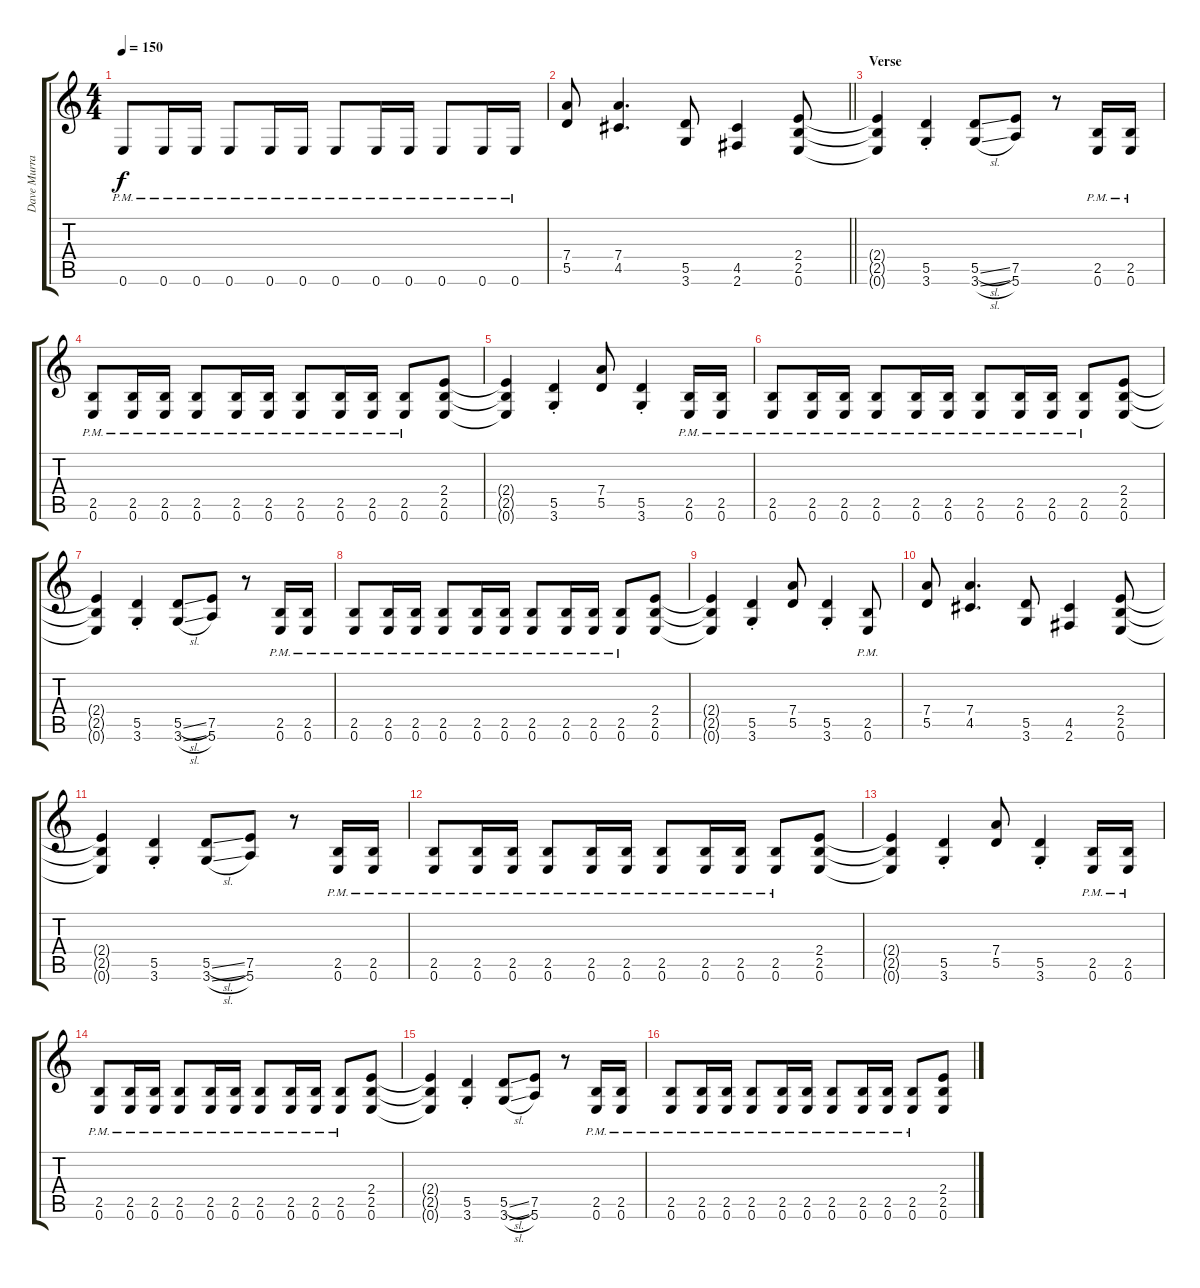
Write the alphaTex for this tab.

\track ("Dave Murray" "Dave Murra") {instrument distortionguitar}
\staff {score tabs}
\tuning (E4 B3 G3 D3 A2 E2) {hide}
\ts (4 4)
\tempo 150
\clef g2
\ks c
0.6{pm}.8{dy f} 0.6{pm}.16 0.6{pm}.16 0.6{pm}.8 0.6{pm}.16 0.6{pm}.16 0.6{pm}.8 0.6{pm}.16 0.6{pm}.16 0.6{pm}.8 0.6{pm}.16 0.6{pm}.16 |
\barLineRight lightlight
(7.4 5.5).8 (7.4 4.5).4{d} (5.5 3.6).8 (4.5 2.6).4 (2.4 2.5 0.6).8 |
\section ("" "Verse")
(2.4{t} 2.5{t} 0.6{t}).4{volume 10} (5.5{st} 3.6{st}).4 (5.5{sl} 3.6{sl}).8 (7.5 5.6).8 r.8 (2.5{pm} 0.6{pm}).16 (2.5{pm} 0.6{pm}).16 |
(2.5{pm} 0.6{pm}).8 (2.5{pm} 0.6{pm}).16 (2.5{pm} 0.6{pm}).16 (2.5{pm} 0.6{pm}).8 (2.5{pm} 0.6{pm}).16 (2.5{pm} 0.6{pm}).16 (2.5{pm} 0.6{pm}).8 (2.5{pm} 0.6{pm}).16 (2.5{pm} 0.6{pm}).16 (2.5{pm} 0.6{pm}).8 (2.4 2.5 0.6).8 |
(2.4{t} 2.5{t} 0.6{t}).4 (5.5{st} 3.6{st}).4 (7.4 5.5).8 (5.5{st} 3.6{st}).4 (2.5{pm} 0.6{pm}).16 (2.5{pm} 0.6{pm}).16 |
(2.5{pm} 0.6{pm}).8 (2.5{pm} 0.6{pm}).16 (2.5{pm} 0.6{pm}).16 (2.5{pm} 0.6{pm}).8 (2.5{pm} 0.6{pm}).16 (2.5{pm} 0.6{pm}).16 (2.5{pm} 0.6{pm}).8 (2.5{pm} 0.6{pm}).16 (2.5{pm} 0.6{pm}).16 (2.5{pm} 0.6{pm}).8 (2.4 2.5 0.6).8 |
(2.4{t} 2.5{t} 0.6{t}).4 (5.5{st} 3.6{st}).4 (5.5{sl} 3.6{sl}).8 (7.5 5.6).8 r.8 (2.5{pm} 0.6{pm}).16 (2.5{pm} 0.6{pm}).16 |
(2.5{pm} 0.6{pm}).8 (2.5{pm} 0.6{pm}).16 (2.5{pm} 0.6{pm}).16 (2.5{pm} 0.6{pm}).8 (2.5{pm} 0.6{pm}).16 (2.5{pm} 0.6{pm}).16 (2.5{pm} 0.6{pm}).8 (2.5{pm} 0.6{pm}).16 (2.5{pm} 0.6{pm}).16 (2.5{pm} 0.6{pm}).8 (2.4 2.5 0.6).8 |
(2.4{t} 2.5{t} 0.6{t}).4 (5.5{st} 3.6{st}).4 (7.4 5.5).8 (5.5{st} 3.6{st}).4 (2.5{pm} 0.6{pm}).8 |
(7.4 5.5).8 (7.4 4.5).4{d} (5.5 3.6).8 (4.5 2.6).4 (2.4 2.5 0.6).8 |
(2.4{t} 2.5{t} 0.6{t}).4 (5.5{st} 3.6{st}).4 (5.5{sl} 3.6{sl}).8 (7.5 5.6).8 r.8 (2.5{pm} 0.6{pm}).16 (2.5{pm} 0.6{pm}).16 |
(2.5{pm} 0.6{pm}).8 (2.5{pm} 0.6{pm}).16 (2.5{pm} 0.6{pm}).16 (2.5{pm} 0.6{pm}).8 (2.5{pm} 0.6{pm}).16 (2.5{pm} 0.6{pm}).16 (2.5{pm} 0.6{pm}).8 (2.5{pm} 0.6{pm}).16 (2.5{pm} 0.6{pm}).16 (2.5{pm} 0.6{pm}).8 (2.4 2.5 0.6).8 |
(2.4{t} 2.5{t} 0.6{t}).4 (5.5{st} 3.6{st}).4 (7.4 5.5).8 (5.5{st} 3.6{st}).4 (2.5{pm} 0.6{pm}).16 (2.5{pm} 0.6{pm}).16 |
(2.5{pm} 0.6{pm}).8 (2.5{pm} 0.6{pm}).16 (2.5{pm} 0.6{pm}).16 (2.5{pm} 0.6{pm}).8 (2.5{pm} 0.6{pm}).16 (2.5{pm} 0.6{pm}).16 (2.5{pm} 0.6{pm}).8 (2.5{pm} 0.6{pm}).16 (2.5{pm} 0.6{pm}).16 (2.5{pm} 0.6{pm}).8 (2.4 2.5 0.6).8 |
(2.4{t} 2.5{t} 0.6{t}).4 (5.5{st} 3.6{st}).4 (5.5{sl} 3.6{sl}).8 (7.5 5.6).8 r.8 (2.5{pm} 0.6{pm}).16 (2.5{pm} 0.6{pm}).16 |
(2.5{pm} 0.6{pm}).8 (2.5{pm} 0.6{pm}).16 (2.5{pm} 0.6{pm}).16 (2.5{pm} 0.6{pm}).8 (2.5{pm} 0.6{pm}).16 (2.5{pm} 0.6{pm}).16 (2.5{pm} 0.6{pm}).8 (2.5{pm} 0.6{pm}).16 (2.5{pm} 0.6{pm}).16 (2.5{pm} 0.6{pm}).8 (2.4 2.5 0.6).8
